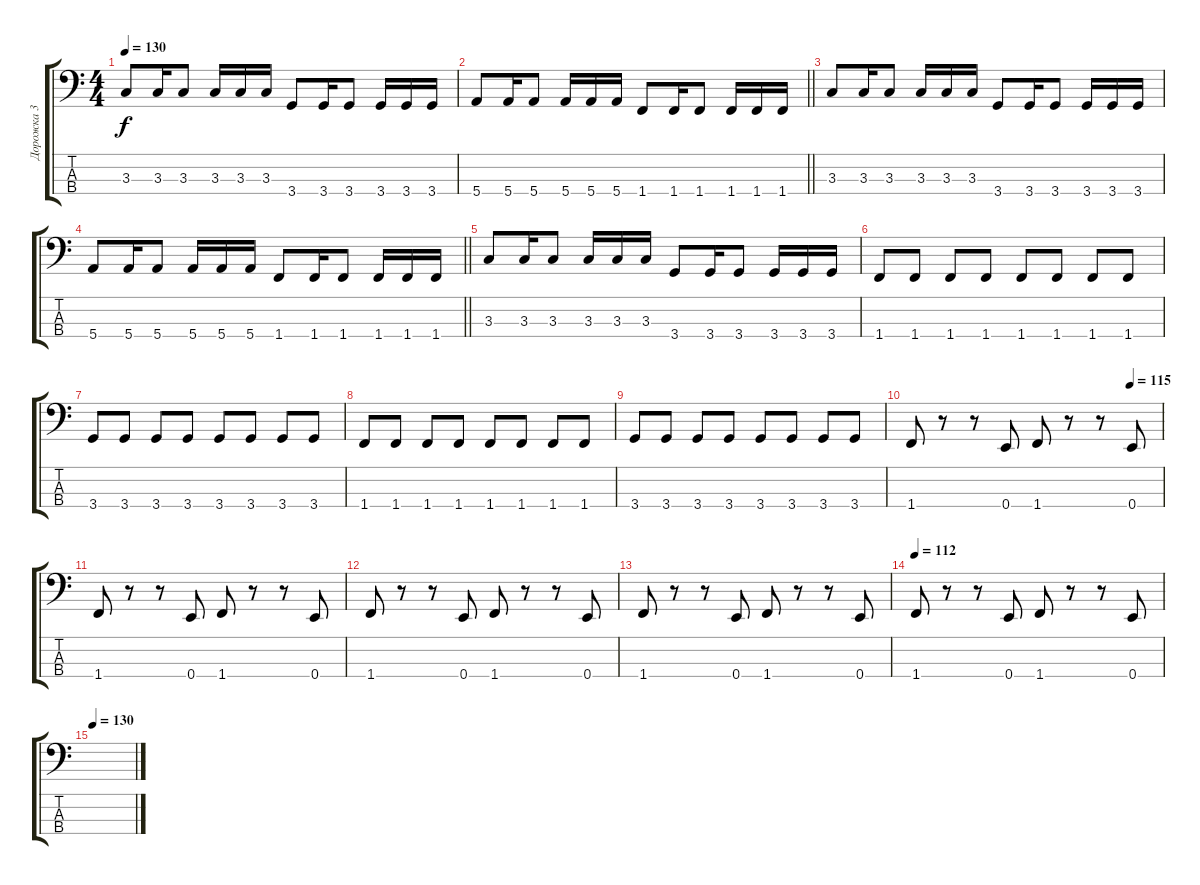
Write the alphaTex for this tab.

\track ("Дорожка 3" "Дорожка 3") {instrument electricbassfinger}
\staff {score tabs}
\tuning (G2 D2 A1 E1) {hide}
\ts (4 4)
\tempo 130
\clef f4
\ks c
3.3.8{dy f} 3.3.16 3.3.8 3.3.16 3.3.16 3.3.16 3.4.8 3.4.16 3.4.8 3.4.16 3.4.16 3.4.16 |
\barLineRight lightlight
5.4.8 5.4.16 5.4.8 5.4.16 5.4.16 5.4.16 1.4.8 1.4.16 1.4.8 1.4.16 1.4.16 1.4.16 |
3.3.8 3.3.16 3.3.8 3.3.16 3.3.16 3.3.16 3.4.8 3.4.16 3.4.8 3.4.16 3.4.16 3.4.16 |
\barLineRight lightlight
5.4.8 5.4.16 5.4.8 5.4.16 5.4.16 5.4.16 1.4.8 1.4.16 1.4.8 1.4.16 1.4.16 1.4.16 |
3.3.8 3.3.16 3.3.8 3.3.16 3.3.16 3.3.16 3.4.8 3.4.16 3.4.8 3.4.16 3.4.16 3.4.16 |
1.4.8 1.4.8 1.4.8 1.4.8 1.4.8 1.4.8 1.4.8 1.4.8 |
3.4.8 3.4.8 3.4.8 3.4.8 3.4.8 3.4.8 3.4.8 3.4.8 |
1.4.8 1.4.8 1.4.8 1.4.8 1.4.8 1.4.8 1.4.8 1.4.8 |
3.4.8 3.4.8 3.4.8 3.4.8 3.4.8 3.4.8 3.4.8 3.4.8 |
\tempo (115 0.875)
1.4.8 r.8 r.8 0.4.8 1.4.8 r.8 r.8 0.4.8 |
1.4.8 r.8 r.8 0.4.8 1.4.8 r.8 r.8 0.4.8 |
1.4.8 r.8 r.8 0.4.8 1.4.8 r.8 r.8 0.4.8 |
1.4.8 r.8 r.8 0.4.8 1.4.8 r.8 r.8 0.4.8 |
\tempo 112
1.4.8 r.8 r.8 0.4.8 1.4.8 r.8 r.8 0.4.8 |
\tempo 130
